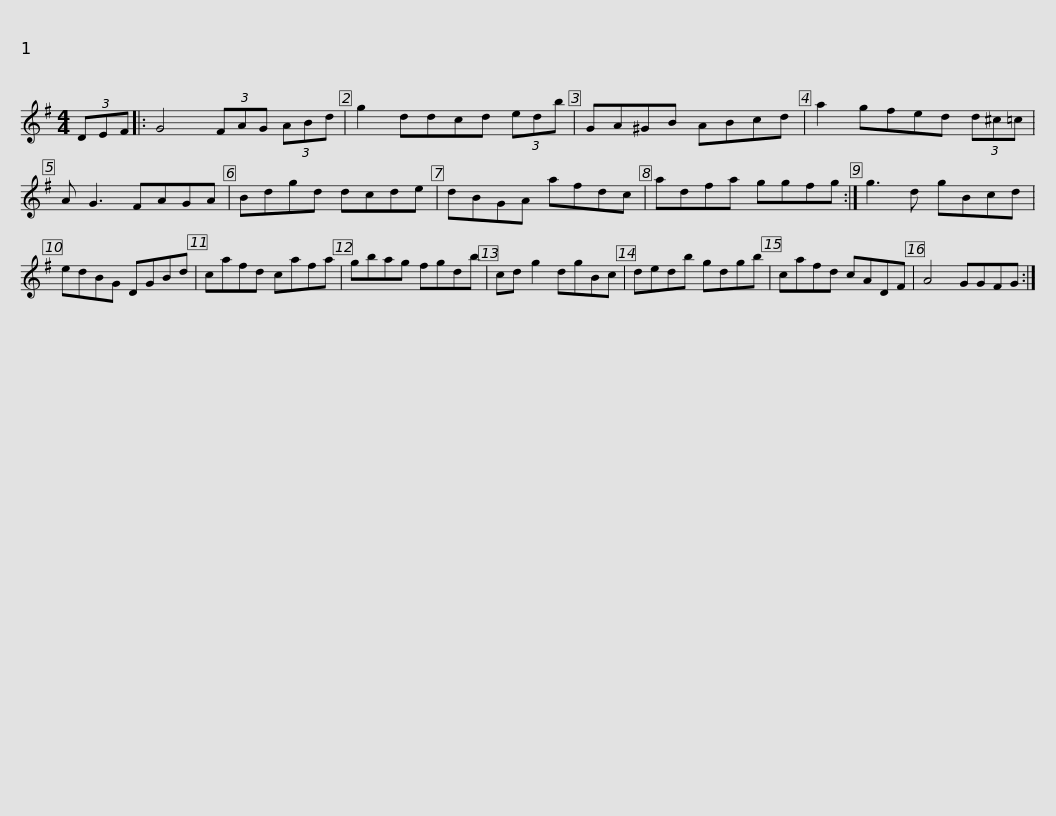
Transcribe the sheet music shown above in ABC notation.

X:1
L:1/8
M:4/4
I:linebreak $
K:G
V:1 treble
V:1
 (3DEF |: G4 (3FAG (3ABd | g2 ddcd (3edb | GA^GB ABcd | a2 gfed (3d^c=c | %5
 A G3 FAGA |$ Bdgd dcde | dBGA afdc | adfa ggfg :| g3 d gBcd | %10
 edBG DGBd |$ cafd cafa | gbag fgdb | cd g2 dgBc | dedb gdgb | %15
 cafd cADF | A4 GGFG :| %17
